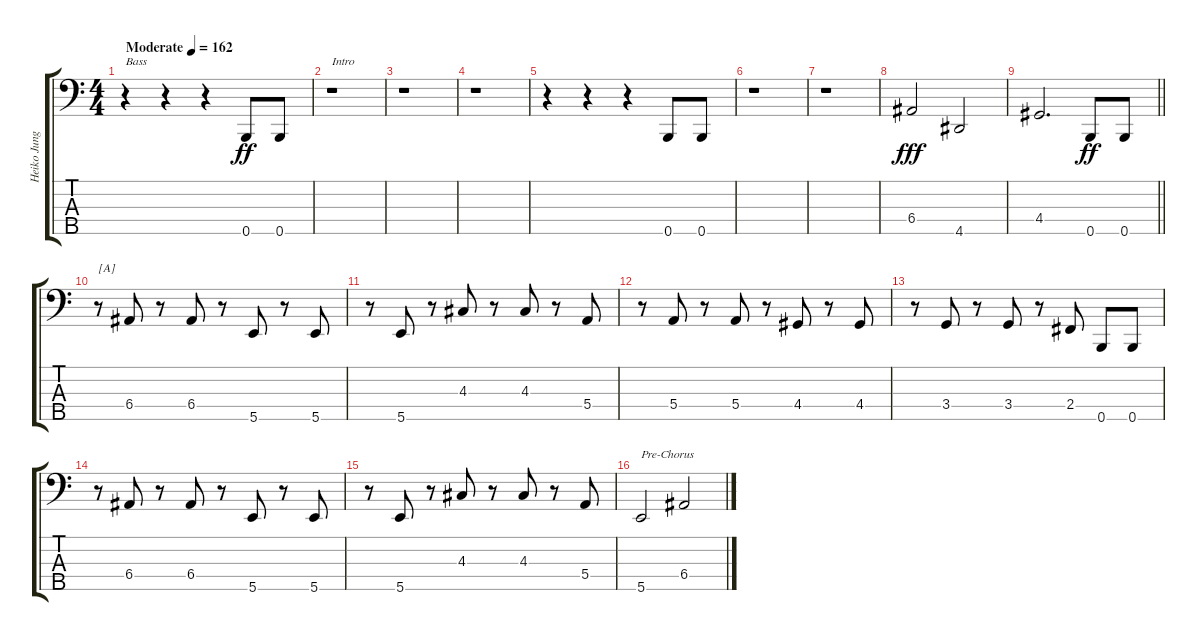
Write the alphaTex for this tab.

\track ("Heiko Jung" "Heiko Jung") {instrument electricbassfinger}
\staff {score tabs}
\tuning (G2 D2 A1 E1 B0) {hide}
\ts (4 4)
\tempo (162 "Moderate")
\clef f4
\ks c
r.4{txt "Bass" dy ff instrument electricbassfinger} r.4 r.4 0.5.8 0.5.8 |
r.1{txt "Intro"} |
r.1 |
r.1 |
r.4 r.4 r.4 0.5.8 0.5.8 |
r.1 |
r.1 |
6.4.2{dy fff} 4.5.2 |
\barLineRight lightlight
4.4.2{d} 0.5.8{dy ff} 0.5.8 |
r.8{txt "[A]"} 6.4.8 r.8 6.4.8 r.8 5.5.8 r.8 5.5.8 |
r.8 5.5.8 r.8 4.3.8 r.8 4.3.8 r.8 5.4.8 |
r.8 5.4.8 r.8 5.4.8 r.8 4.4.8 r.8 4.4.8 |
r.8 3.4.8 r.8 3.4.8 r.8 2.4.8 0.5.8 0.5.8 |
r.8 6.4.8 r.8 6.4.8 r.8 5.5.8 r.8 5.5.8 |
r.8 5.5.8 r.8 4.3.8 r.8 4.3.8 r.8 5.4.8 |
5.5.2{txt "Pre-Chorus"} 6.4.2
